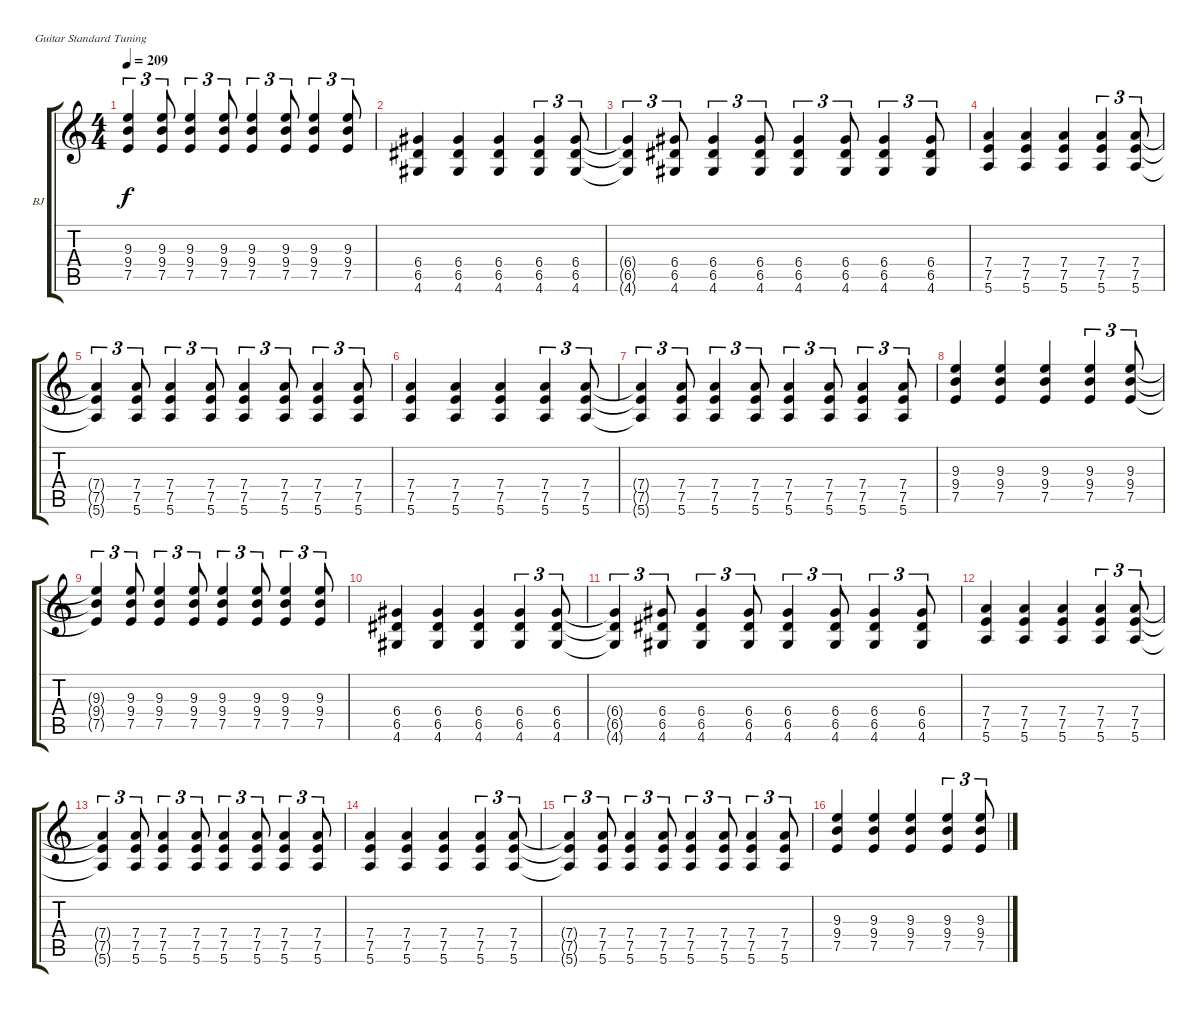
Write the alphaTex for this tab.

\defaultSystemsLayout 4
\bracketExtendMode groupsimilarinstruments
\firstSystemTrackNameOrientation horizontal
\otherSystemsTrackNameOrientation horizontal
\track ("Rhythm Guitar- Billie Joe" "BJ") {instrument distortionguitar}
\staff {score tabs}
\tuning (E4 B3 G3 D3 A2 E2)
\ts (4 4)
\tempo 209
\clef g2
\ks c
(7.5{t} 9.4{t} 9.3{t}).4{tu (3 2) dy f} (7.5 9.4 9.3).8{tu (3 2)} (7.5 9.4 9.3).4{tu (3 2)} (7.5 9.4 9.3).8{tu (3 2)} (7.5 9.4 9.3).4{tu (3 2)} (7.5 9.4 9.3).8{tu (3 2)} (7.5 9.4 9.3).4{tu (3 2)} (7.5 9.4 9.3).8{tu (3 2)} |
(6.5 6.4 4.6).4 (6.5 6.4 4.6).4 (6.5 6.4 4.6).4 (6.5 6.4 4.6).4{tu (3 2)} (6.5 6.4 4.6).8{tu (3 2)} |
(6.5{t} 6.4{t} 4.6{t}).4{tu (3 2)} (6.5 6.4 4.6).8{tu (3 2)} (6.5 6.4 4.6).4{tu (3 2)} (6.5 6.4 4.6).8{tu (3 2)} (6.5 6.4 4.6).4{tu (3 2)} (6.5 6.4 4.6).8{tu (3 2)} (6.5 6.4 4.6).4{tu (3 2)} (6.5 6.4 4.6).8{tu (3 2)} |
(7.5 7.4 5.6).4 (7.5 7.4 5.6).4 (7.5 7.4 5.6).4 (7.5 7.4 5.6).4{tu (3 2)} (7.5 7.4 5.6).8{tu (3 2)} |
(7.5{t} 7.4{t} 5.6{t}).4{tu (3 2)} (7.5 7.4 5.6).8{tu (3 2)} (7.5 7.4 5.6).4{tu (3 2)} (7.5 7.4 5.6).8{tu (3 2)} (7.5 7.4 5.6).4{tu (3 2)} (7.5 7.4 5.6).8{tu (3 2)} (7.5 7.4 5.6).4{tu (3 2)} (7.5 7.4 5.6).8{tu (3 2)} |
(7.5 7.4 5.6).4 (7.5 7.4 5.6).4 (7.5 7.4 5.6).4 (7.5 7.4 5.6).4{tu (3 2)} (7.5 7.4 5.6).8{tu (3 2)} |
(7.5{t} 7.4{t} 5.6{t}).4{tu (3 2)} (7.5 7.4 5.6).8{tu (3 2)} (7.5 7.4 5.6).4{tu (3 2)} (7.5 7.4 5.6).8{tu (3 2)} (7.5 7.4 5.6).4{tu (3 2)} (7.5 7.4 5.6).8{tu (3 2)} (7.5 7.4 5.6).4{tu (3 2)} (7.5 7.4 5.6).8{tu (3 2)} |
(7.5 9.4 9.3).4 (7.5 9.4 9.3).4 (7.5 9.4 9.3).4 (7.5 9.4 9.3).4{tu (3 2)} (7.5 9.4 9.3).8{tu (3 2)} |
(7.5{t} 9.4{t} 9.3{t}).4{tu (3 2)} (7.5 9.4 9.3).8{tu (3 2)} (7.5 9.4 9.3).4{tu (3 2)} (7.5 9.4 9.3).8{tu (3 2)} (7.5 9.4 9.3).4{tu (3 2)} (7.5 9.4 9.3).8{tu (3 2)} (7.5 9.4 9.3).4{tu (3 2)} (7.5 9.4 9.3).8{tu (3 2)} |
(6.5 6.4 4.6).4 (6.5 6.4 4.6).4 (6.5 6.4 4.6).4 (6.5 6.4 4.6).4{tu (3 2)} (6.5 6.4 4.6).8{tu (3 2)} |
(6.5{t} 6.4{t} 4.6{t}).4{tu (3 2)} (6.5 6.4 4.6).8{tu (3 2)} (6.5 6.4 4.6).4{tu (3 2)} (6.5 6.4 4.6).8{tu (3 2)} (6.5 6.4 4.6).4{tu (3 2)} (6.5 6.4 4.6).8{tu (3 2)} (6.5 6.4 4.6).4{tu (3 2)} (6.5 6.4 4.6).8{tu (3 2)} |
(7.5 7.4 5.6).4 (7.5 7.4 5.6).4 (7.5 7.4 5.6).4 (7.5 7.4 5.6).4{tu (3 2)} (7.5 7.4 5.6).8{tu (3 2)} |
(7.5{t} 7.4{t} 5.6{t}).4{tu (3 2)} (7.5 7.4 5.6).8{tu (3 2)} (7.5 7.4 5.6).4{tu (3 2)} (7.5 7.4 5.6).8{tu (3 2)} (7.5 7.4 5.6).4{tu (3 2)} (7.5 7.4 5.6).8{tu (3 2)} (7.5 7.4 5.6).4{tu (3 2)} (7.5 7.4 5.6).8{tu (3 2)} |
(7.5 7.4 5.6).4 (7.5 7.4 5.6).4 (7.5 7.4 5.6).4 (7.5 7.4 5.6).4{tu (3 2)} (7.5 7.4 5.6).8{tu (3 2)} |
(7.5{t} 7.4{t} 5.6{t}).4{tu (3 2)} (7.5 7.4 5.6).8{tu (3 2)} (7.5 7.4 5.6).4{tu (3 2)} (7.5 7.4 5.6).8{tu (3 2)} (7.5 7.4 5.6).4{tu (3 2)} (7.5 7.4 5.6).8{tu (3 2)} (7.5 7.4 5.6).4{tu (3 2)} (7.5 7.4 5.6).8{tu (3 2)} |
(7.5 9.4 9.3).4 (7.5 9.4 9.3).4 (7.5 9.4 9.3).4 (7.5 9.4 9.3).4{tu (3 2)} (7.5 9.4 9.3).8{tu (3 2)}
